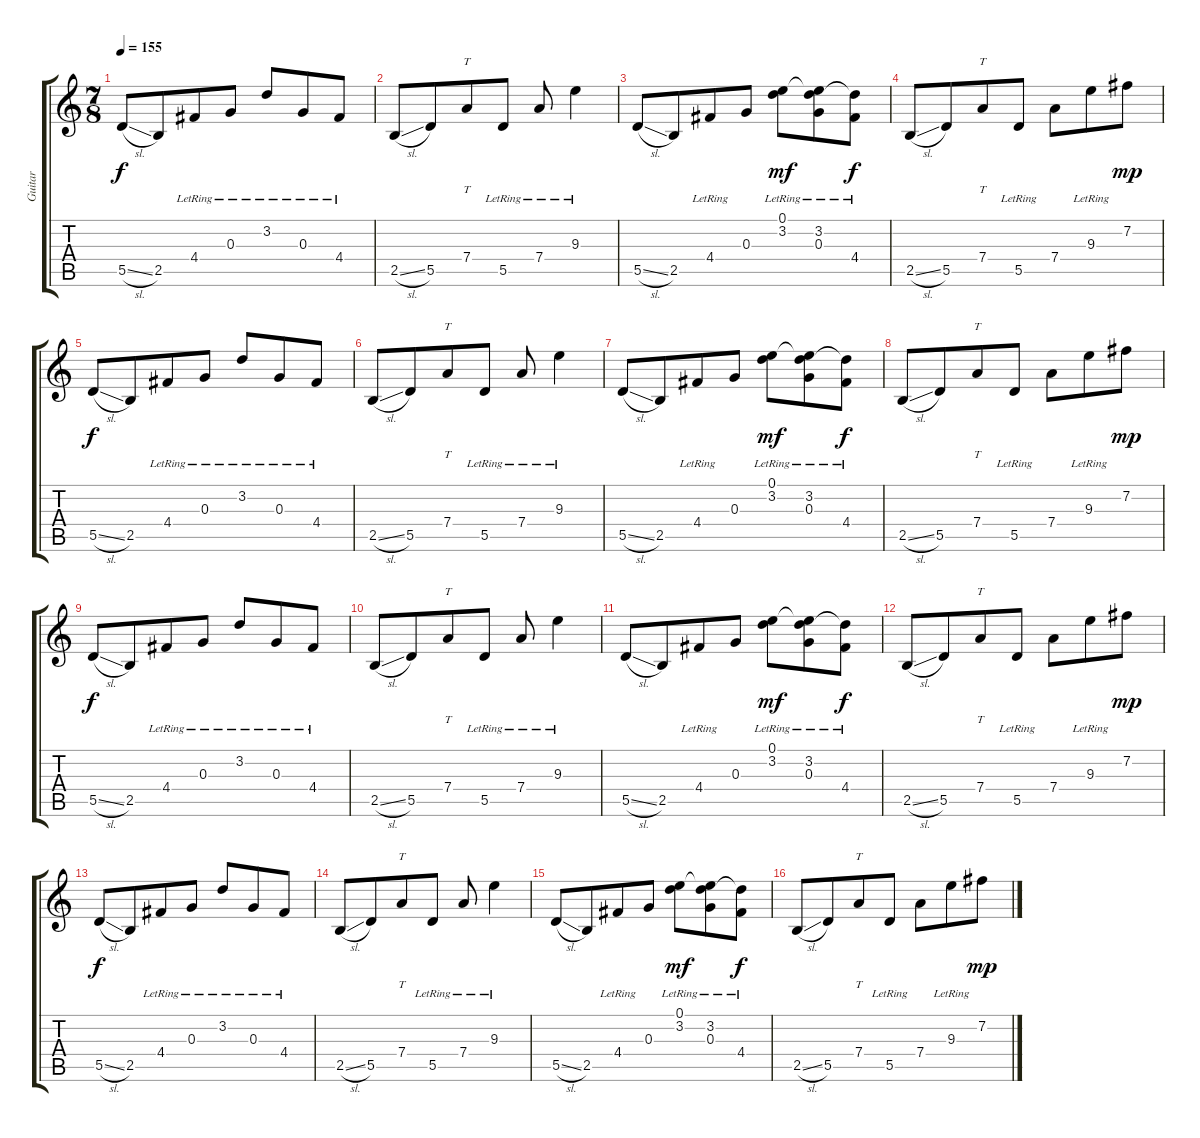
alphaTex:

\track ("Guitar" "Guitar") {instrument acousticguitarsteel}
\staff {score tabs}
\tuning (E4 B3 G3 D3 A2 D2) {hide}
\ts (7 8)
\tempo 155
\clef g2
\ks c
5.5{sl}.8{dy f} 2.5.8 4.4{lr}.8 0.3{lr}.8 3.2{lr}.8 0.3{lr}.8 4.4{lr}.8 |
2.5{sl}.8 5.5.8 7.4.8{tt} 5.5{lr}.8 7.4{lr}.8 9.3{lr}.4 |
5.5{sl}.8 2.5.8 4.4{lr}.8 0.3.8 (0.1{lr} 3.2{lr}).8{dy mf} (0.1{t} 3.2{lr} 0.3).8 (3.2{t} 4.4{lr}).8{dy f} |
2.5{sl}.8 5.5.8 7.4.8{tt} 5.5{lr}.8 7.4.8 9.3{lr}.8 7.2.8{dy mp} |
5.5{sl}.8{dy f} 2.5.8 4.4{lr}.8 0.3{lr}.8 3.2{lr}.8 0.3{lr}.8 4.4{lr}.8 |
2.5{sl}.8 5.5.8 7.4.8{tt} 5.5{lr}.8 7.4{lr}.8 9.3{lr}.4 |
5.5{sl}.8 2.5.8 4.4{lr}.8 0.3.8 (0.1{lr} 3.2{lr}).8{dy mf} (0.1{t} 3.2{lr} 0.3).8 (3.2{t} 4.4{lr}).8{dy f} |
2.5{sl}.8 5.5.8 7.4.8{tt} 5.5{lr}.8 7.4.8 9.3{lr}.8 7.2.8{dy mp} |
5.5{sl}.8{dy f} 2.5.8 4.4{lr}.8 0.3{lr}.8 3.2{lr}.8 0.3{lr}.8 4.4{lr}.8 |
2.5{sl}.8 5.5.8 7.4.8{tt} 5.5{lr}.8 7.4{lr}.8 9.3{lr}.4 |
5.5{sl}.8 2.5.8 4.4{lr}.8 0.3.8 (0.1{lr} 3.2{lr}).8{dy mf} (0.1{t} 3.2{lr} 0.3).8 (3.2{t} 4.4{lr}).8{dy f} |
2.5{sl}.8 5.5.8 7.4.8{tt} 5.5{lr}.8 7.4.8 9.3{lr}.8 7.2.8{dy mp} |
5.5{sl}.8{dy f} 2.5.8 4.4{lr}.8 0.3{lr}.8 3.2{lr}.8 0.3{lr}.8 4.4{lr}.8 |
2.5{sl}.8 5.5.8 7.4.8{tt} 5.5{lr}.8 7.4{lr}.8 9.3{lr}.4 |
5.5{sl}.8 2.5.8 4.4{lr}.8 0.3.8 (0.1{lr} 3.2{lr}).8{dy mf} (0.1{t} 3.2{lr} 0.3).8 (3.2{t} 4.4{lr}).8{dy f} |
2.5{sl}.8 5.5.8 7.4.8{tt} 5.5{lr}.8 7.4.8 9.3{lr}.8 7.2.8{dy mp}
